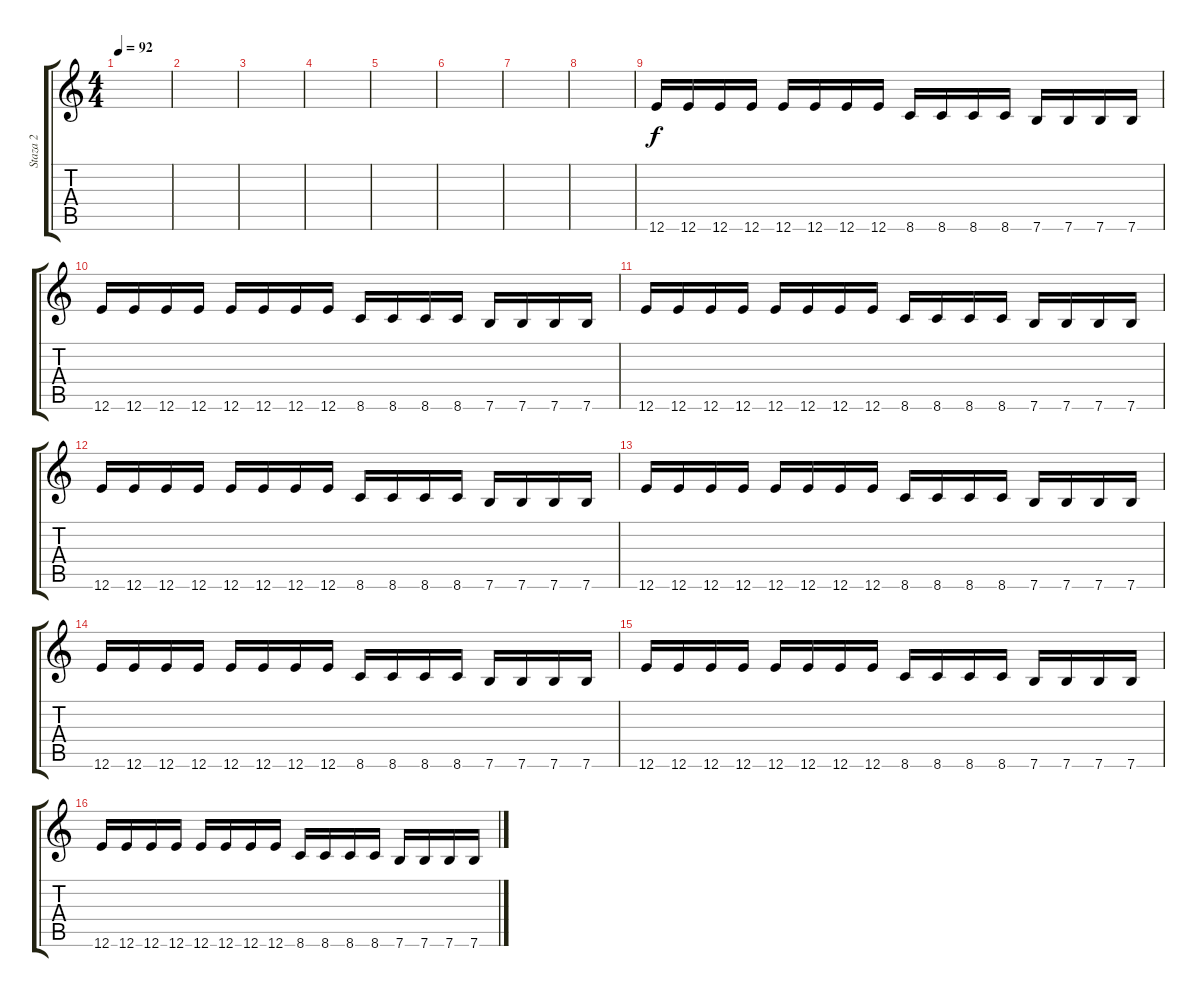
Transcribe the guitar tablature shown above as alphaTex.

\track ("Staza 2" "Staza 2") {instrument electricbassfinger}
\staff {score tabs}
\tuning (E4 B3 G3 D3 A2 E2) {hide}
\ts (4 4)
\tempo 92
\clef g2
\ks c
|
|
|
|
|
|
|
|
12.6.16 12.6.16 12.6.16 12.6.16 12.6.16 12.6.16 12.6.16 12.6.16 8.6.16 8.6.16 8.6.16 8.6.16 7.6.16 7.6.16 7.6.16 7.6.16 |
12.6.16 12.6.16 12.6.16 12.6.16 12.6.16 12.6.16 12.6.16 12.6.16 8.6.16 8.6.16 8.6.16 8.6.16 7.6.16 7.6.16 7.6.16 7.6.16 |
12.6.16 12.6.16 12.6.16 12.6.16 12.6.16 12.6.16 12.6.16 12.6.16 8.6.16 8.6.16 8.6.16 8.6.16 7.6.16 7.6.16 7.6.16 7.6.16 |
12.6.16 12.6.16 12.6.16 12.6.16 12.6.16 12.6.16 12.6.16 12.6.16 8.6.16 8.6.16 8.6.16 8.6.16 7.6.16 7.6.16 7.6.16 7.6.16 |
12.6.16 12.6.16 12.6.16 12.6.16 12.6.16 12.6.16 12.6.16 12.6.16 8.6.16 8.6.16 8.6.16 8.6.16 7.6.16 7.6.16 7.6.16 7.6.16 |
12.6.16 12.6.16 12.6.16 12.6.16 12.6.16 12.6.16 12.6.16 12.6.16 8.6.16 8.6.16 8.6.16 8.6.16 7.6.16 7.6.16 7.6.16 7.6.16 |
12.6.16 12.6.16 12.6.16 12.6.16 12.6.16 12.6.16 12.6.16 12.6.16 8.6.16 8.6.16 8.6.16 8.6.16 7.6.16 7.6.16 7.6.16 7.6.16 |
12.6.16 12.6.16 12.6.16 12.6.16 12.6.16 12.6.16 12.6.16 12.6.16 8.6.16 8.6.16 8.6.16 8.6.16 7.6.16 7.6.16 7.6.16 7.6.16
